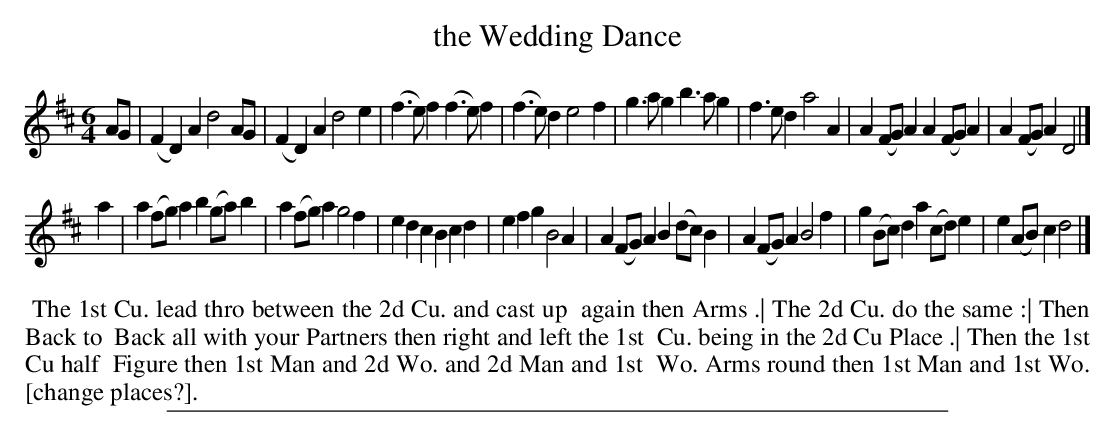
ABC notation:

X:1
T: the Wedding Dance
M: 6/4
L: 1/8
K: D
AG |\
(F2D2)A2 d4AG | (F2D2)A2 d4e2 | (f3e)f2 (f3e)f2 | (f3e)d2 e4f2 |\
g3ag2 b3ag2 | f3ed2 a4A2 | A2(FG)A2 A2(FG)A2 | A2(FG)A2 D4 |]
a2 |\
a2(fg)a2 b2(ga)b2 | a2(fg)a2 g4f2 | e2d2c2 B2c2d2 | e2f2g2 B4A2 |\
A2(FG)A2 B2(dc)B2 | A2(FG)A2 B4f2 | g2(Bc)d2 a2(cd)e2 | e2(AB)c2 d4 |]
